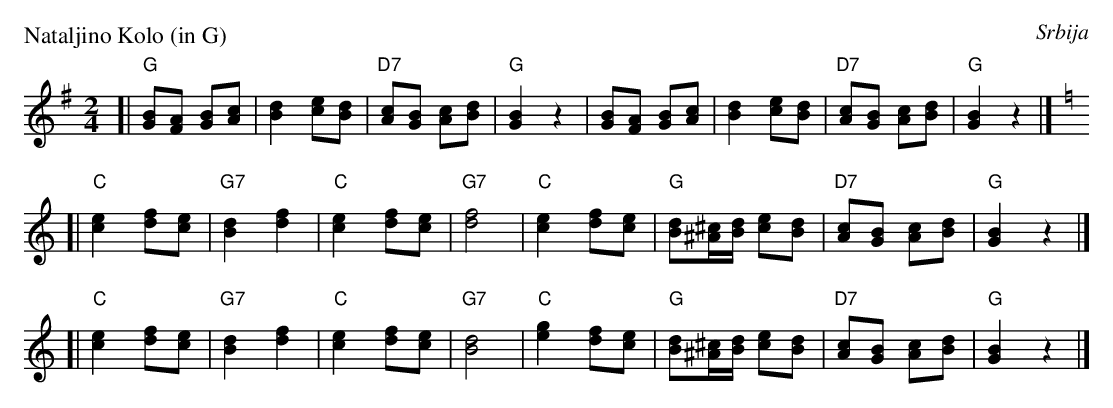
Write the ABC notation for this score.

X:1
P: Nataljino Kolo (in G)
O: Srbija
M: 2/4
L: 1/8
K: G
[| "G"[BG][AF] [BG][cA] | [d2B2] [ec][dB] | "D7"[cA][BG] [cA][dB] | "G"[B2G2]z2 \
| [BG][AF] [BG][cA] | [d2B2] [ec][dB] | "D7"[cA][BG] [cA][dB] | "G"[B2G2]z2 |] [K:C]
[| "C"[e2c2] [fd][ec] | "G7"[d2B2] [f2d2] | "C"[e2c2] [fd][ec] | "G7"[f4d4] \
| "C"[e2c2] [fd][ec] | "G"[dB][^c/^A/][d/B/] [ec][dB] | "D7"[cA][BG] [cA][dB] | "G"[B2G2]z2 |]
[| "C"[e2c2] [fd][ec] | "G7"[d2B2] [f2d2] | "C"[e2c2] [fd][ec] | "G7"[d4B4] \
| "C"[g2e2] [fd][ec] | "G"[dB][^c/^A/][d/B/] [ec][dB] | "D7"[cA][BG] [cA][dB] | "G"[B2G2]z2 |]
